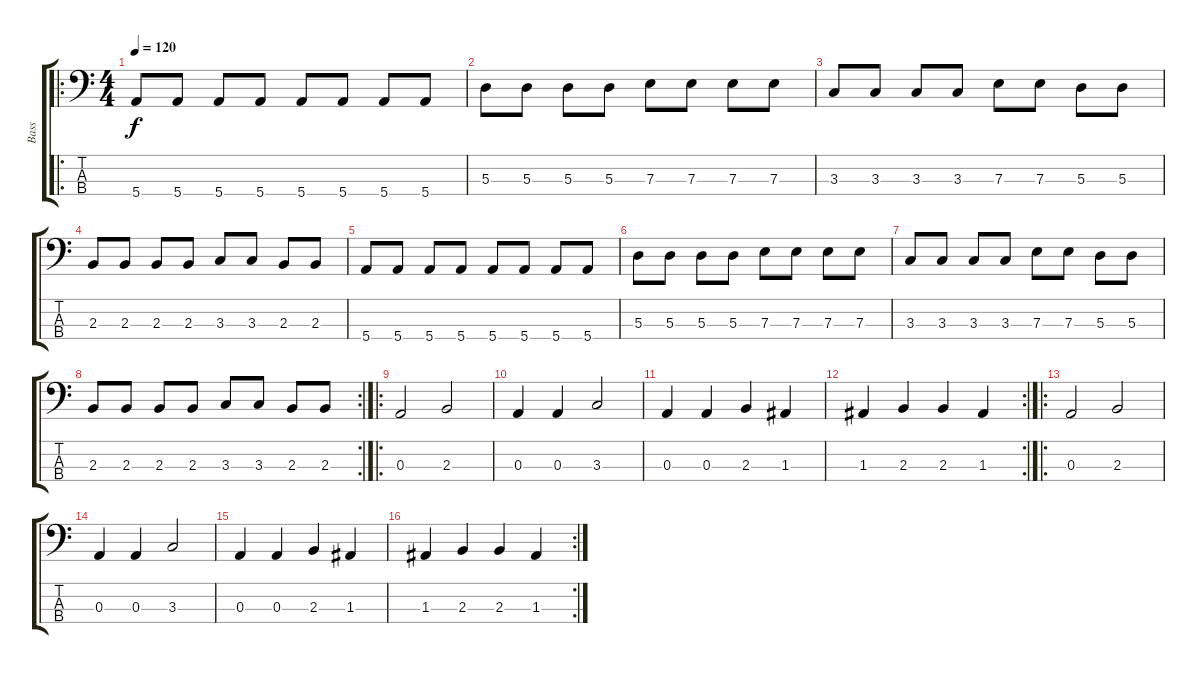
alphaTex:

\track ("Bass" "Bass") {instrument electricbassfinger}
\staff {score tabs}
\tuning (G2 D2 A1 E1) {hide}
\ro
\ts (4 4)
\tempo 120
\clef f4
\ks c
5.4.8{dy f} 5.4.8 5.4.8 5.4.8 5.4.8 5.4.8 5.4.8 5.4.8 |
5.3.8 5.3.8 5.3.8 5.3.8 7.3.8 7.3.8 7.3.8 7.3.8 |
3.3.8 3.3.8 3.3.8 3.3.8 7.3.8 7.3.8 5.3.8 5.3.8 |
2.3.8 2.3.8 2.3.8 2.3.8 3.3.8 3.3.8 2.3.8 2.3.8 |
5.4.8 5.4.8 5.4.8 5.4.8 5.4.8 5.4.8 5.4.8 5.4.8 |
5.3.8 5.3.8 5.3.8 5.3.8 7.3.8 7.3.8 7.3.8 7.3.8 |
3.3.8 3.3.8 3.3.8 3.3.8 7.3.8 7.3.8 5.3.8 5.3.8 |
\rc 2
2.3.8 2.3.8 2.3.8 2.3.8 3.3.8 3.3.8 2.3.8 2.3.8 |
\ro
0.3.2 2.3.2 |
0.3.4 0.3.4 3.3.2 |
0.3.4 0.3.4 2.3.4 1.3.4 |
\rc 2
1.3.4 2.3.4 2.3.4 1.3.4 |
\ro
0.3.2 2.3.2 |
0.3.4 0.3.4 3.3.2 |
0.3.4 0.3.4 2.3.4 1.3.4 |
\rc 2
1.3.4 2.3.4 2.3.4 1.3.4
